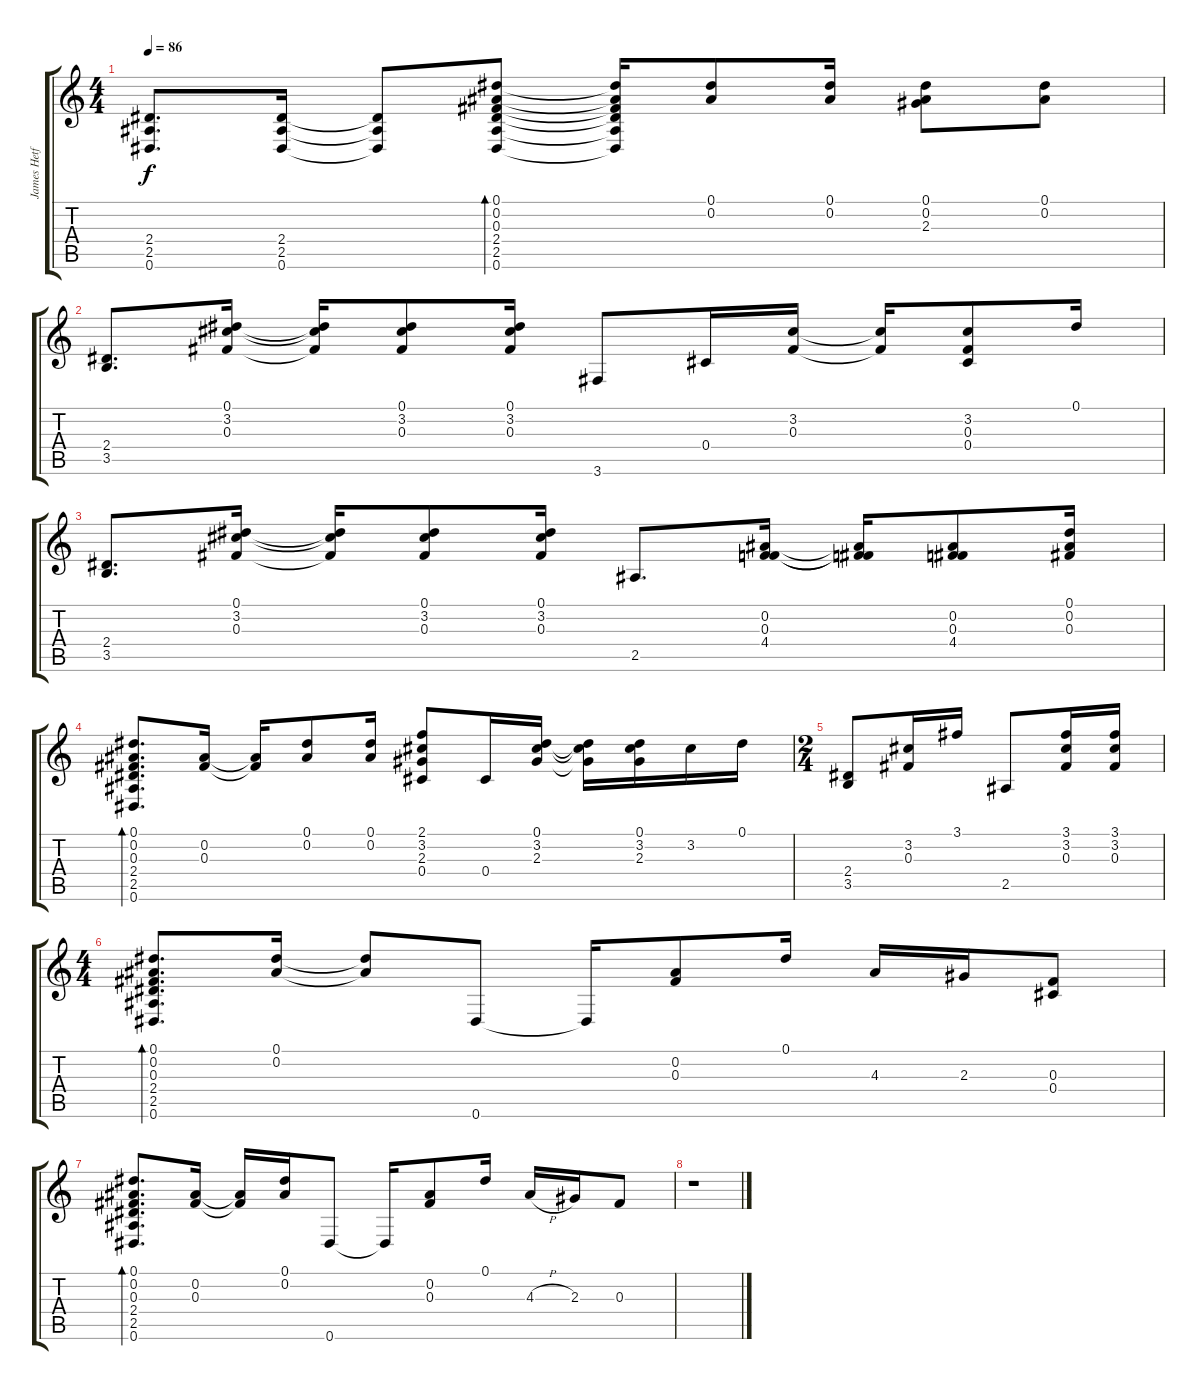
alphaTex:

\track ("James Hetfield (clean)" "James Hetf") {instrument electricguitarclean}
\staff {score tabs}
\tuning (Eb4 Bb3 Gb3 Db3 Ab2 Eb2) {hide}
\ts (4 4)
\tempo 86
\clef g2
\ks c
(2.4 2.5 0.6).8{d dy f} (2.4 2.5 0.6).16 (2.4{t} 2.5{t} 0.6{t}).8 (0.1 0.2 0.3 2.4 2.5 0.6).8{bd 60} (0.1{t} 0.2{t} 0.3{t} 2.4{t} 2.5{t} 0.6{t}).16 (0.1 0.2).8 (0.1 0.2).16 (0.1 0.2 2.3).8 (0.1 0.2).8 |
(2.4 3.5).8{d} (0.1 3.2 0.3).16 (0.1{t} 3.2{t} 0.3{t}).16 (0.1 3.2 0.3).8 (0.1 3.2 0.3).16 3.6.8 0.4.16 (3.2 0.3).16 (3.2{t} 0.3{t}).16 (3.2 0.3 0.4).8 0.1.16 |
(2.4 3.5).8{d} (0.1 3.2 0.3).16 (0.1{t} 3.2{t} 0.3{t}).16 (0.1 3.2 0.3).8 (0.1 3.2 0.3).16 2.5.8{d} (0.2 0.3 4.4).16 (0.2{t} 0.3{t} 4.4{t}).16 (0.2 0.3 4.4).8 (0.1 0.2 0.3).16 |
(0.1 0.2 0.3 2.4 2.5 0.6).8{d bd 60} (0.2 0.3).16 (0.2{t} 0.3{t}).16 (0.1 0.2).8 (0.1 0.2).16 (2.1 3.2 2.3 0.4).8 0.4.16 (0.1 3.2 2.3).16 (0.1{t} 3.2{t} 2.3{t}).16 (0.1 3.2 2.3).16 3.2.16 0.1.16 |
\ts (2 4)
(2.4 3.5).8 (3.2 0.3).16 3.1.16 2.5.8 (3.1 3.2 0.3).16 (3.1 3.2 0.3).16 |
\ts (4 4)
(0.1 0.2 0.3 2.4 2.5 0.6).8{d bd 60} (0.1 0.2).16 (0.1{t} 0.2{t}).8 0.6.8 0.6{t}.16 (0.2 0.3).8 0.1.16 4.3.16 2.3.16 (0.3 0.4).8 |
(0.1 0.2 0.3 2.4 2.5 0.6).8{d bd 60} (0.2 0.3).16 (0.2{t} 0.3{t}).16 (0.1 0.2).16 0.6.8 0.6{t}.16 (0.2 0.3).8 0.1.16 4.3{h}.16 2.3.16 0.3.8 |
r.1
